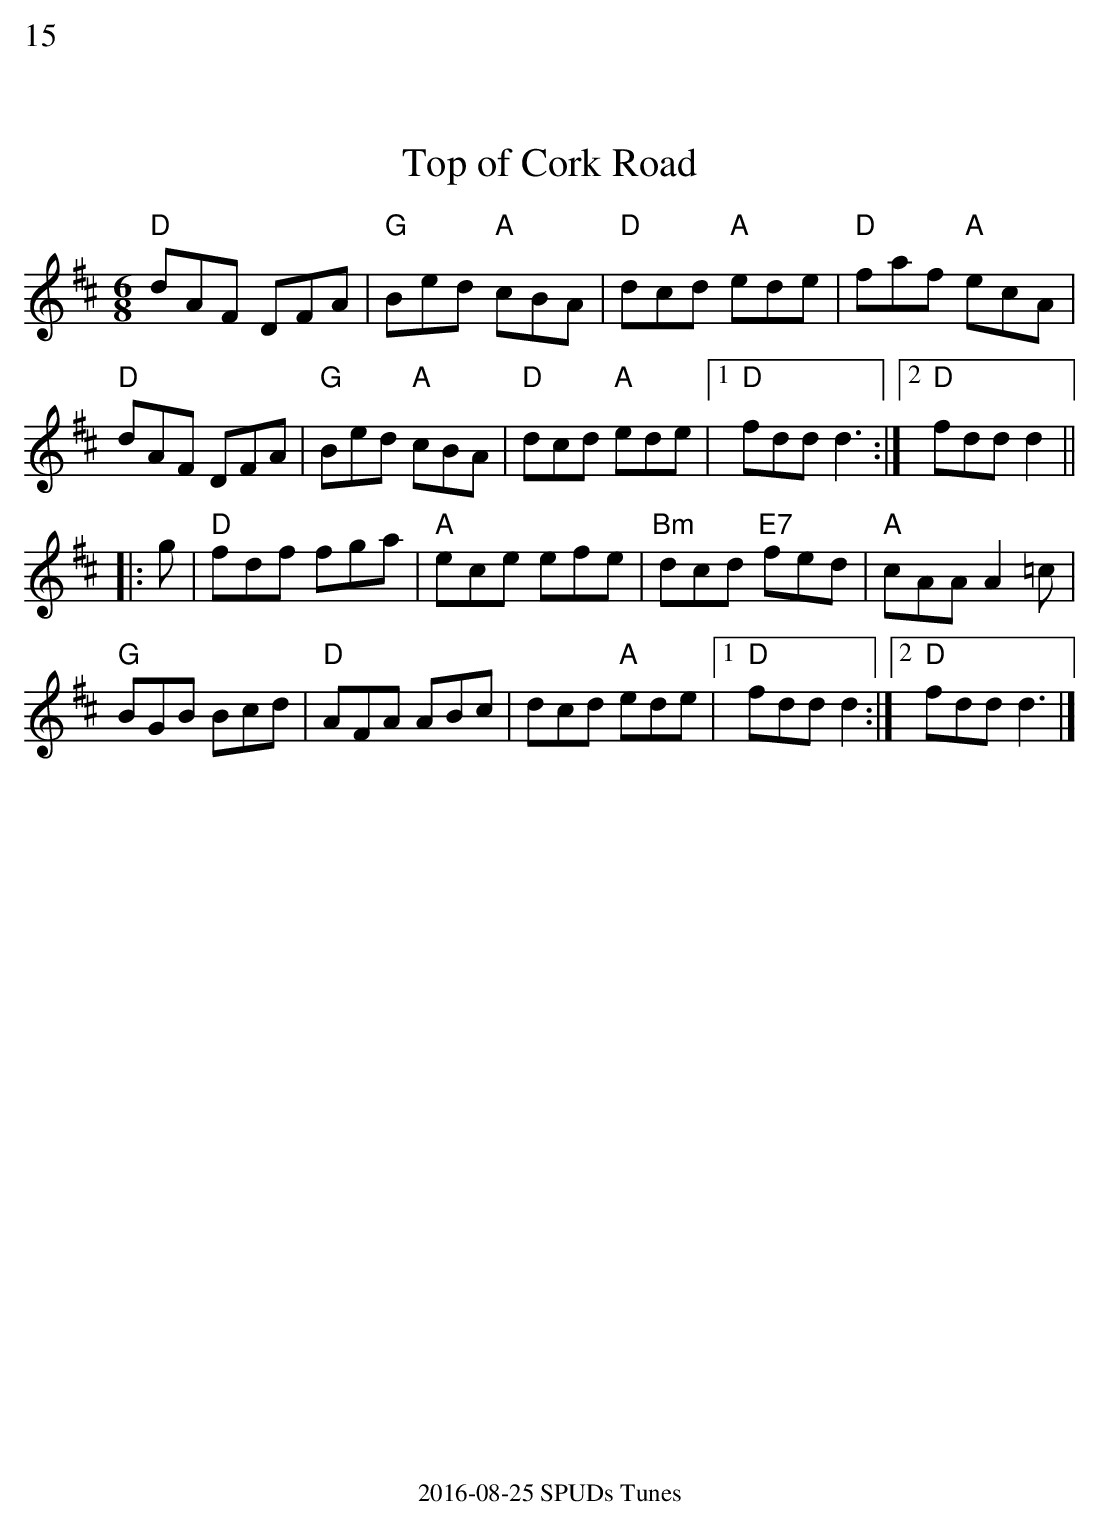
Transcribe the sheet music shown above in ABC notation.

X:1
%%text 15
T:Top of Cork Road
M: 6/8
L: 1/8
K: D
 "D"dAF DFA | "G"Bed "A"cBA | "D"dcd "A"ede | "D"faf "A"ecA|
"D"dAF DFA | "G"Bed "A"cBA | "D"dcd "A"ede |1"D"fdd d3 :|2"D"fdd d2||
|: g | "D"fdf fga | "A"ece efe | "Bm"dcd "E7"fed | "A"cAA A2=c |
"G"BGB Bcd | "D"AFA ABc | dcd "A"ede |1"D"fdd d2 :|2"D"fdd d3|]
